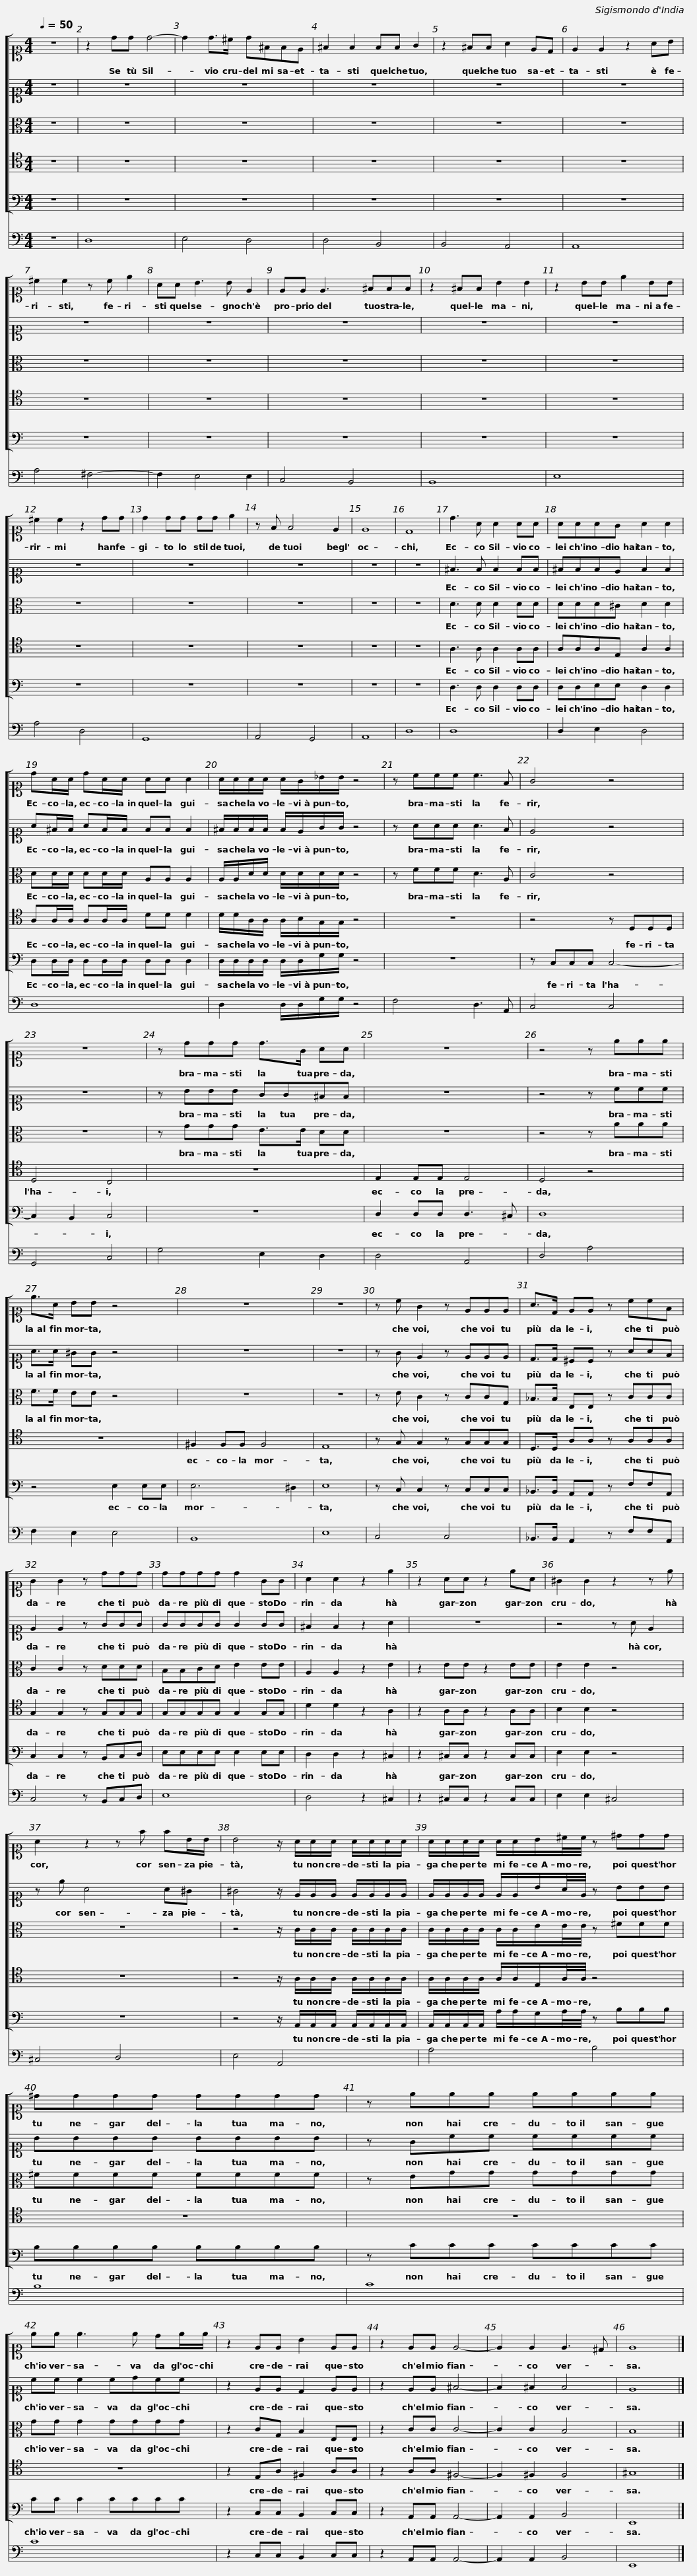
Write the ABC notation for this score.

X:1
%%score [ 1 2 3 4 5 ] 6
L:1/8
Q:1/4=50
M:4/4
I:linebreak $
K:C
V:1 alto1
V:2 alto1
V:3 alto
V:4 tenor
V:5 bass
V:6 bass
V:1
 z8 | z2 dd d4- | d2 d>^c d^FFE | ^F2 F2 FF G2 | z2 ^FF A2 ED |$ %5
 E2 E2 z2 AB | ^c2 c2 z c e2 | AA B3 B E2 | EE E3 ^FFF | z2 ^FF B2 B2 |$ %10
 z2 BB e2 BB | ^c2 c2 z2 dd | d2 dd dd e2 | z F F4 E2 | E8 | %15
 D8 |$ d3 A A2 AA | AAAG A2 A2 | dA/A/ dA/A/ AA A2 | A/A/A/A/ A/G/_B/B/ z4 | %20
 z ccc c3 F |$ G4 z4 | z8 | z ddd d>G AA | z8 | %25
 z4 z eee | e>A BB z4 | z8 |$ z8 | z c G2 z EEE | %30
 A>D EE z ccF | G2 G2 z ddd | dddd d2 GG | A2 A2 z2 e2 | z2 AA z2 eA |$ %35
 ^G2 G2 z2 z e | A2 z2 z f fB/B/ | B4 z/ A/A/A/ A/A/A/A/ | A/A/A/A/ A/A/B/^c/4c/4 z ^ddd |$ ^dddd dddd | %40
 z eee eeee | ee e3 e de/e/ | z2 EE B2 EE |$ z2 EE E4- | E2 E2 E3 ^D | %45
 E8 |] %46
V:2
 z8 | z8 | z8 | z8 | z8 |$ %5
 z8 | z8 | z8 | z8 | z8 |$ %10
 z8 | z8 | z8 | z8 | z8 | %15
 z8 |$ ^F3 F F2 FF | ^FFFE F2 F2 | A^F/F/ AF/F/ FF F2 | ^F/F/F/F/ F/E/G/G/ z4 | %20
 z AAA A3 F |$ E4 z4 | z8 | z BBB GG^FF | z8 | %25
 z4 z ccc | A>A ^GG z4 | z8 |$ z8 | z G E2 z EEE | %30
 D>D ^CC z AAF | E2 E2 z GGG | GGGG G2 GG | ^F2 F2 z2 A2 | z8 |$ %35
 z4 z A E2 | z e A4 A^G | ^G4 z/ E/E/E/ E/E/E/E/ | E/E/E/E/ E/E/B/A/4E/4 z BBB |$ BBBB BBBB | %40
 z Gcc cccc | cc c2 cdcc | z2 EE D2 EE |$ z2 EE ^F4- | F2 ^F2 F4 | %45
 E8 |] %46
V:3
 z8 | z8 | z8 | z8 | z8 |$ %5
 z8 | z8 | z8 | z8 | z8 |$ %10
 z8 | z8 | z8 | z8 | z8 | %15
 z8 |$ D3 D D2 DD | DDD^C D2 D2 | DD/D/ DD/D/ A,A, A,2 | A,/A,/D/D/ D/D/D/D/ z4 | %20
 z FFF D3 A, |$ C4 z4 | z8 | z GGG E>E DD | z8 | %25
 z4 z AAA | F>F EE z4 | z8 |$ z8 | z E C2 z CCG, | %30
 _B,>B, E,E, z CCC | C2 C2 z DDD | B,B,CD E2 EE | A,2 A,2 z2 E2 | z2 EE z2 EE |$ %35
 E2 E2 z4 | z8 | z4 z/ C/C/C/ C/C/C/C/ | C/C/C/C/ C/C/E/E/4E/4 z ^FFF |$ ^FFFF FFFF | %40
 z EGG GGGG | GG G2 GGGG | z2 CG, B,2 E,E, |$ z2 CC C4- | C2 C2 B,4 | %45
 B,8 |] %46
V:4
 z8 | z8 | z8 | z8 | z8 |$ %5
 z8 | z8 | z8 | z8 | z8 |$ %10
 z8 | z8 | z8 | z8 | z8 | %15
 z8 |$ A,3 A, A,2 A,A, | A,A,A,E, A,2 A,2 | A,A,/A,/ A,A,/A,/ DD D2 | D/D/A,/A,/ A,/B,/G,/G,/ z4 | %20
 z8 |$ z4 z D,D,D, | D,4 C,4 | z8 | E,2 E,E, E,4 | %25
 D,4 z4 | z8 | ^F,2 F,F, F,4 |$ E,8 | z G, G,2 z G,G,G, | %30
 D,>D, A,A, z A,A,A, | G,2 G,2 z G,G,G, | G,G,G,G, G,2 G,G, | D2 D2 z2 A,2 | z2 A,A, z2 A,A, |$ %35
 B,2 B,2 z4 | z8 | z4 z/ A,/A,/A,/ A,/A,/A,/A,/ | A,/A,/A,/A,/ A,/A,/E,/A,/4A,/4 z4 |$ z8 | %40
 z8 | z8 | z2 E,A, ^F,2 A,A, |$ z2 A,A, ^F,4- | F,2 ^F,2 F,4 | %45
 ^G,8 |] %46
V:5
 z8 | z8 | z8 | z8 | z8 |$ %5
 z8 | z8 | z8 | z8 | z8 |$ %10
 z8 | z8 | z8 | z8 | z8 | %15
 z8 |$ D,3 D, D,2 D,D, | D,D,E,E, D,2 D,2 | D,D,/D,/ D,D,/D,/ D,D, D,2 | D,/D,/D,/D,/ D,/D,/G,/G,/ z4 | %20
 z8 |$ z C,C,C, C,4- | C,2 B,,2 C,4 | z8 | D,2 D,D, D,3 ^C, | %25
 D,8 | z4 E,2 E,E, | E,6 ^D,2 |$ E,8 | z C, C,2 z C,C,C, | %30
 _B,,>B,, A,,A,, z F,F,A,, | C,2 C,2 z B,,C,D, | E,E,E,E, E,2 E,E, | D,2 D,2 z2 ^C,2 | z2 ^C,C, z2 C,C, |$ %35
 E,2 E,2 z4 | z8 | z4 z/ A,,/A,,/A,,/ A,,/A,,/A,,/A,,/ | A,,/A,,/A,,/A,,/ A,/A,/G,/A,/4A,/4 z B,B,B, |$ B,B,B,B, B,B,B,B, | %40
 z CCC CCCC | CC C2 CCCC | z2 C,C, B,,2 C,C, |$ z2 A,,A,, A,,4- | A,,2 A,,2 B,,4 | %45
 E,,8 |] %46
V:6
 z8 | D,8 | E,4 D,4 | D,4 B,,4 | B,,4 A,,4 |$ %5
 A,,8 | A,4 ^F,4- | F,2 E,4 E,2 | C,4 B,,4 | B,,8 |$ %10
 E,8 | A,4 D,4 | G,,8 | A,,4 G,,4 | A,,8 | %15
 D,8 |$ D,8 | D,2 E,2 D,4 | D,8 | D,2 D,/D,/G,/G,/ z4 | %20
 F,4 D,3 A,, |$ C,4 C,4 | G,,4 C,4 | G,4 E,2 D,2 | D,4 A,,4 | %25
 D,4 A,4 | F,2 E,2 E,4 | B,,8 |$ E,8 | C,4 C,4 | %30
 _B,,>B,, A,,2 z F,F,A,, | C,4 z B,,C,D, | E,8 | D,4 z2 ^C,2 | z2 ^C,C, z2 C,C, |$ %35
 E,2 E,2 ^C,4 | ^C,4 D,4 | E,4 A,,4 | A,4 B,4 |$ B,8 | %40
 C8 | C8 | z2 C,C, B,,2 C,C, |$ z2 A,,A,, A,,4- | A,,2 A,,2 B,,4 | %45
 E,,8 |] %46
